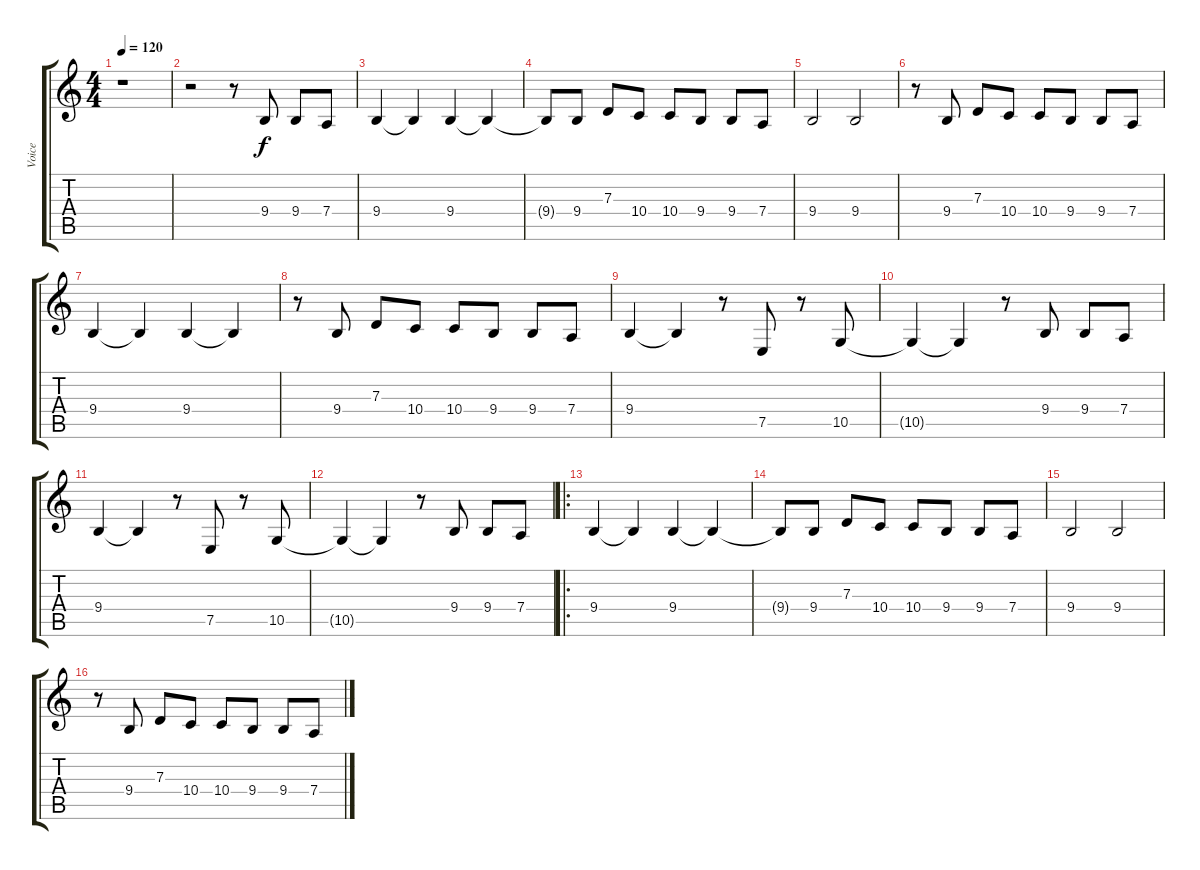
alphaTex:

\track ("Voice" "Voice") {instrument tenorsax}
\staff {score tabs}
\tuning (E4 B3 G3 D3 A2 E2) {hide}
\ts (4 4)
\tempo 120
\clef g2
\ks c
r.1{dy f} |
r.2 r.8 9.4.8 9.4.8 7.4.8 |
9.4.4 9.4{t}.4 9.4.4 9.4{t}.4 |
9.4{t}.8 9.4.8 7.3.8 10.4.8 10.4.8 9.4.8 9.4.8 7.4.8 |
9.4.2 9.4.2 |
r.8 9.4.8 7.3.8 10.4.8 10.4.8 9.4.8 9.4.8 7.4.8 |
9.4.4 9.4{t}.4 9.4.4 9.4{t}.4 |
r.8 9.4.8 7.3.8 10.4.8 10.4.8 9.4.8 9.4.8 7.4.8 |
9.4.4 9.4{t}.4 r.8 7.5.8 r.8 10.5.8 |
10.5{t}.4 10.5{t}.4 r.8 9.4.8 9.4.8 7.4.8 |
9.4.4 9.4{t}.4 r.8 7.5.8 r.8 10.5.8 |
10.5{t}.4 10.5{t}.4 r.8 9.4.8 9.4.8 7.4.8 |
\ro
9.4.4 9.4{t}.4 9.4.4 9.4{t}.4 |
9.4{t}.8 9.4.8 7.3.8 10.4.8 10.4.8 9.4.8 9.4.8 7.4.8 |
9.4.2 9.4.2 |
r.8 9.4.8 7.3.8 10.4.8 10.4.8 9.4.8 9.4.8 7.4.8
